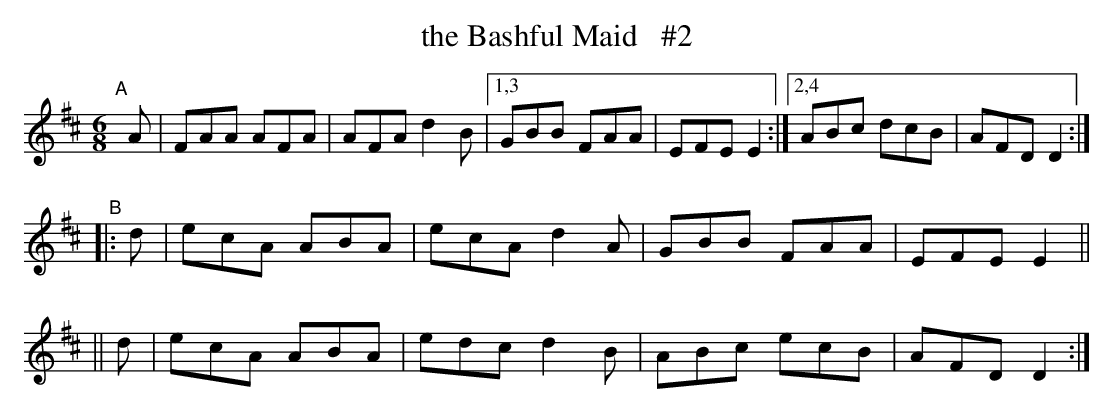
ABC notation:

X:1
T: the Bashful Maid   #2
M: 6/8
L: 1/8
K: D
"^A"\
[|]A | FAA AFA | AFA d2B |[1,3 GBB FAA | EFE E2 :|[2,4 ABc dcB | AFD D2 :|
"^B"\
|: d | ecA ABA | ecA d2A | GBB FAA | EFE E2 ||
|| d | ecA ABA | edc d2B | ABc ecB | AFD D2 :|
